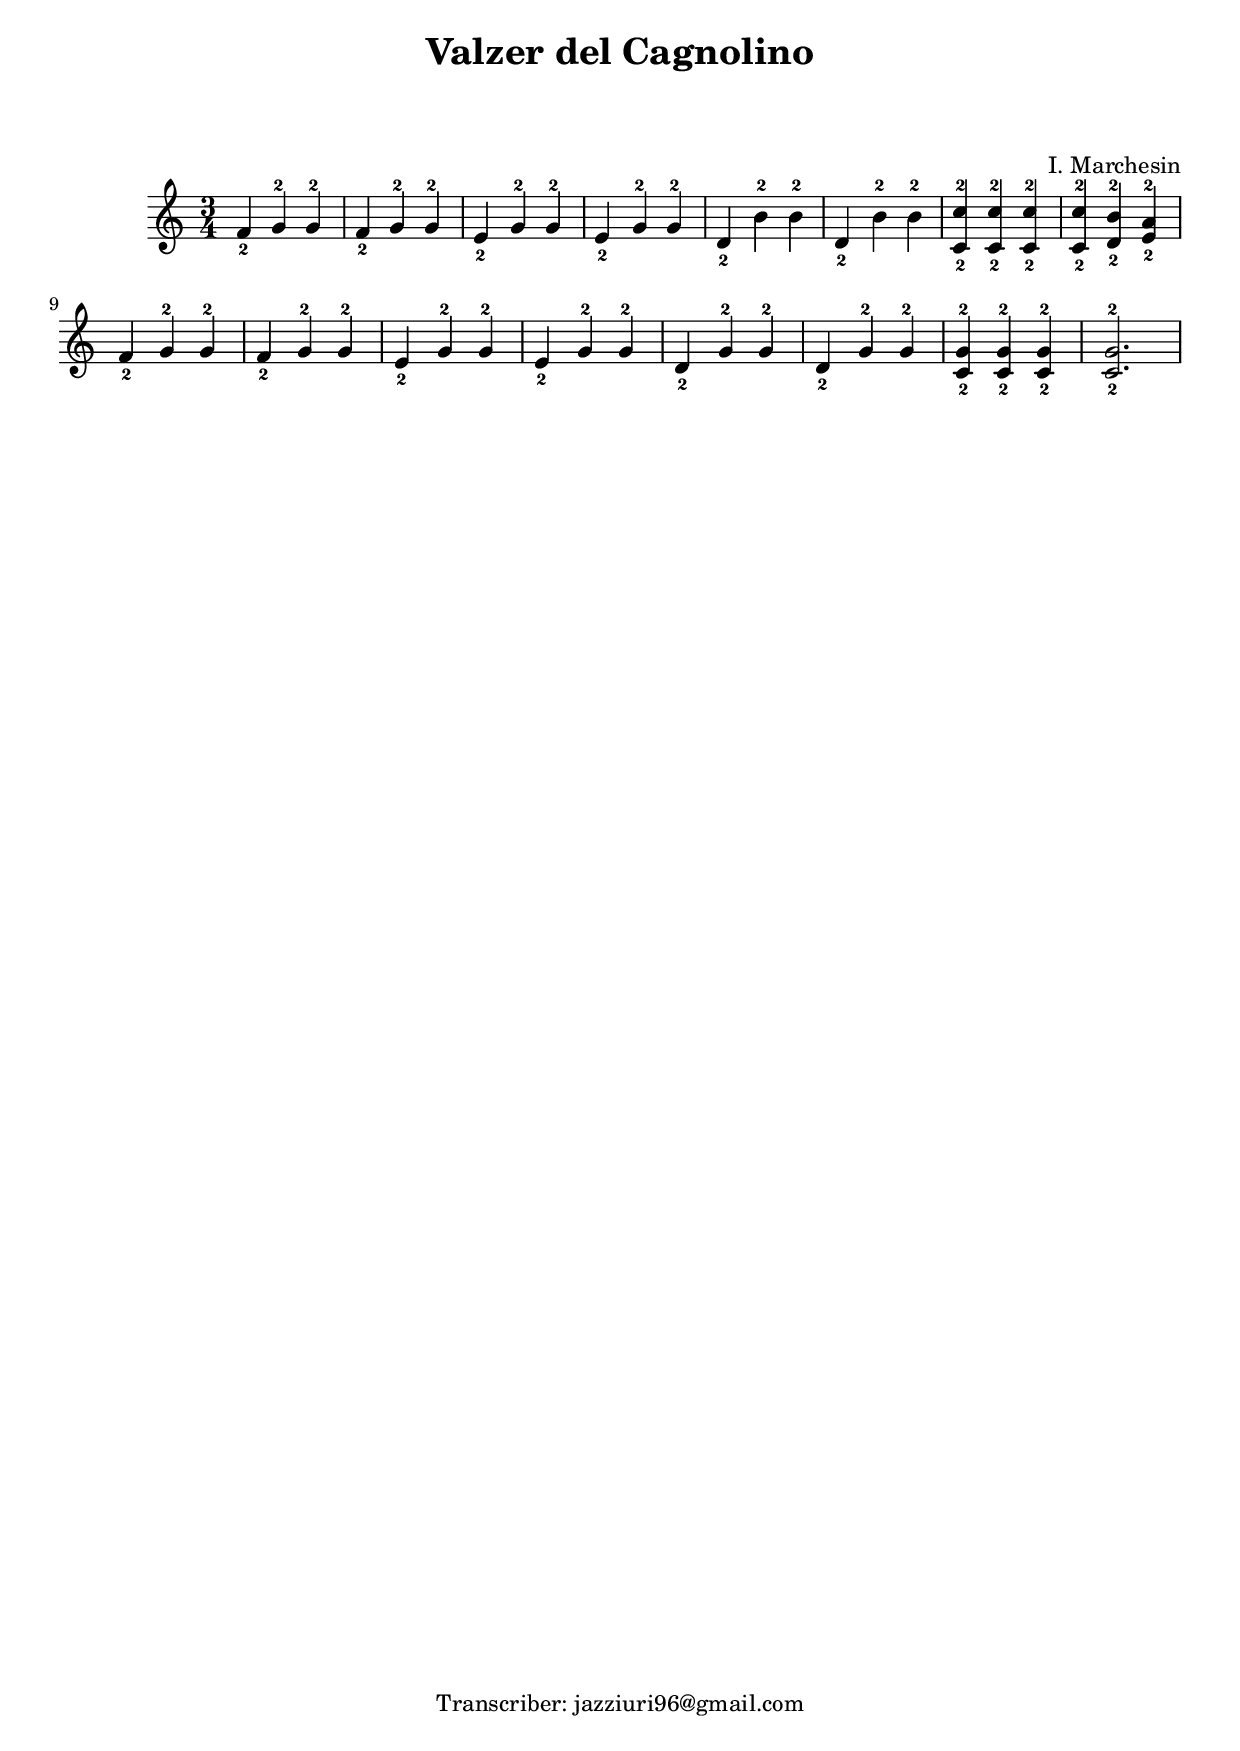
\header {
  title = "Valzer del Cagnolino"
  subtitle = " "
  composer = " "
  arranger = "I. Marchesin"
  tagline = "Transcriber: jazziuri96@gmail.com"
}

\score {
  <<
    \new Staff 
    {
      \relative c' {
        \time 3/4
        f_2 g-2 g-2
        f_2 g-2 g-2
        e_2 g-2 g-2
        e_2 g-2 g-2
        d_2 b'-2 b-2
        d,_2 b'-2 b-2
        <c,_2 c'-2> <c_2 c'-2> <c_2 c'-2>
        <c_2 c'-2> <d_2 b'-2> <e_2 a-2>
        f_2 g-2 g-2
        f_2 g-2 g-2
        e_2 g-2 g-2
        e_2 g-2 g-2
        d_2 g-2 g-2
        d_2 g-2 g-2
        <c,_2 g'-2> <c_2 g'-2> <c_2 g'-2>
        <c_2 g'-2>2.
      }
    }
  >>
  \layout {}
  \midi {}
}